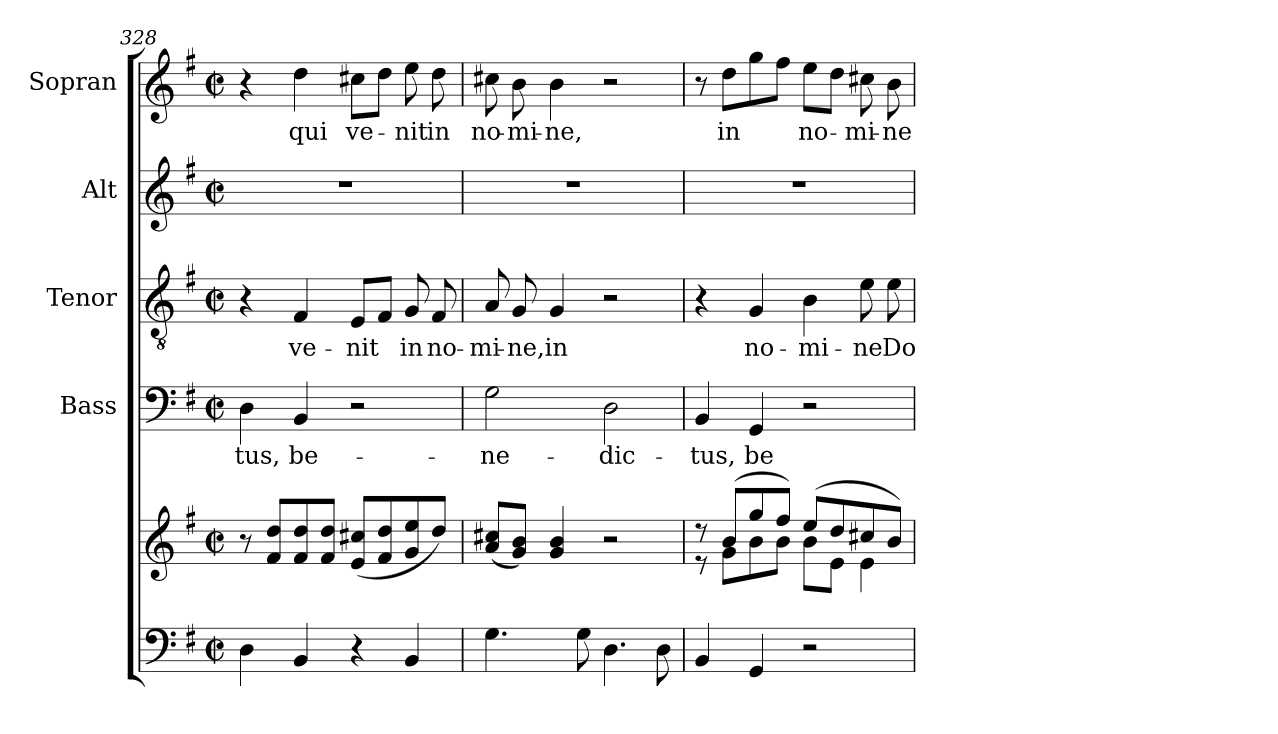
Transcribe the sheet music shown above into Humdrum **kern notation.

**kern	**kern	**kern	**text	**kern	**text	**kern	**kern	**text
*part5	*part5	*part4	*part4	*part3	*part3	*part2	*part1	*part1
*staff6	*staff5	*staff4	*staff4	*staff3	*staff3	*staff2	*staff1	*staff1
*	*	*I"Bass	*	*I"Tenor	*	*I"Alt	*I"Sopran	*
*	*	*I'B.	*	*I'T.	*	*I'A.	*I'S.	*
*clefF4	*clefG2	*clefF4	*	*clefGv2	*	*clefG2	*clefG2	*
*k[f#]	*k[f#]	*k[f#]	*	*k[f#]	*	*k[f#]	*k[f#]	*
*G:	*G:	*G:	*	*G:	*	*G:	*G:	*
*M2/2	*M2/2	*M2/2	*	*M2/2	*	*M2/2	*M2/2	*
*met(c|)	*met(c|)	*met(c|)	*	*met(c|)	*	*met(c|)	*met(c|)	*
=328	=328	=328	=328	=328	=328	=328	=328	=328
!	!	!	!LO:LY:b	!	!	!	!	!
4D\	8r	4D\	-tus,	4r	.	1r	4r	.
.	8f#/ 8dd/L	.	.	.	.	.	.	.
!	!	!	!LO:LY:b	!	!LO:LY:b	!	!	!LO:LY:b
4BB/	8f#/ 8dd/	4BB/	be-	4F#/	ve-	.	4dd\	qui
.	8f#/ 8dd/J	.	.	.	.	.	.	.
!	!	!	!	!	!LO:LY:b	!	!	!LO:LY:b
4r	(<8e/ 8cc#X/L	2r	.	8E/L	-nit	.	8cc#X\L	ve-
.	8f#/ 8dd/	.	.	8F#/J	.	.	8dd\J	.
!	!	!	!	!	!LO:LY:b	!	!	!LO:LY:b
4BB/	8g/ 8ee/	.	.	8G/	in	.	8ee\	-nit
!	!	!	!	!	!LO:LY:b	!	!	!LO:LY:b
.	8dd/J)	.	.	8F#/	no-	.	8dd\	in
!!LO:LB:g=z
=329	=329	=329	=329	=329	=329	=329	=329	=329
!	!	!	!LO:LY:b	!	!LO:LY:b	!	!	!LO:LY:b
4.G\	(<8a/ 8cc#X/L	2G\	-ne-	8A/	-mi-	1r	8cc#X\	no-
!	!	!	!	!	!LO:LY:b	!	!	!LO:LY:b
.	8g/ 8b/J)	.	.	8G/	-ne,	.	8b\	-mi-
!	!	!	!	!	!LO:LY:b	!	!	!LO:LY:b
.	4g/ 4b/	.	.	4G/	in	.	4b\	-ne,
8G\	.	.	.	.	.	.	.	.
!	!	!	!LO:LY:b	!	!	!	!	!
4.D\	2r	2D\	-dic-	2r	.	.	2r	.
8D\	.	.	.	.	.	.	.	.
=330	=330	=330	=330	=330	=330	=330	=330	=330
*	*^	*	*	*	*	*	*	*
!	!	!	!	!LO:LY:b	!	!	!	!	!
4BB/	8r	8r	4BB/	-tus,	4r	.	1r	8r	.
!	!	!	!	!	!	!	!	!	!LO:LY:b
.	(>8b/L	8g\L	.	.	.	.	.	8dd\L	in
!	!	!	!	!LO:LY:b	!	!LO:LY:b	!	!	!
4GG/	8gg/	8b\	4GG/	be-	4G/	no-	.	8gg\	.
.	8ff#/J)	8b\J	.	.	.	.	.	8ff#\J	.
!	!	!	!	!	!	!LO:LY:b	!	!	!LO:LY:b
2r	(>8ee/L	8b\L	2r	.	4B\	-mi-	.	8ee\L	no-
.	8dd/	8e\J	.	.	.	.	.	8dd\J	.
!	!	!	!	!	!	!LO:LY:b	!	!	!LO:LY:b
.	8cc#X/	4e\	.	.	8e\	-ne	.	8cc#X\	-mi-
!	!	!	!	!	!	!LO:LY:b	!	!	!LO:LY:b
.	8b/J)	.	.	.	8e\	Do-	.	8b\	-ne
*	*v	*v	*	*	*	*	*	*	*
=	=	=	=	=	=	=	=	=
*-	*-	*-	*-	*-	*-	*-	*-	*-
